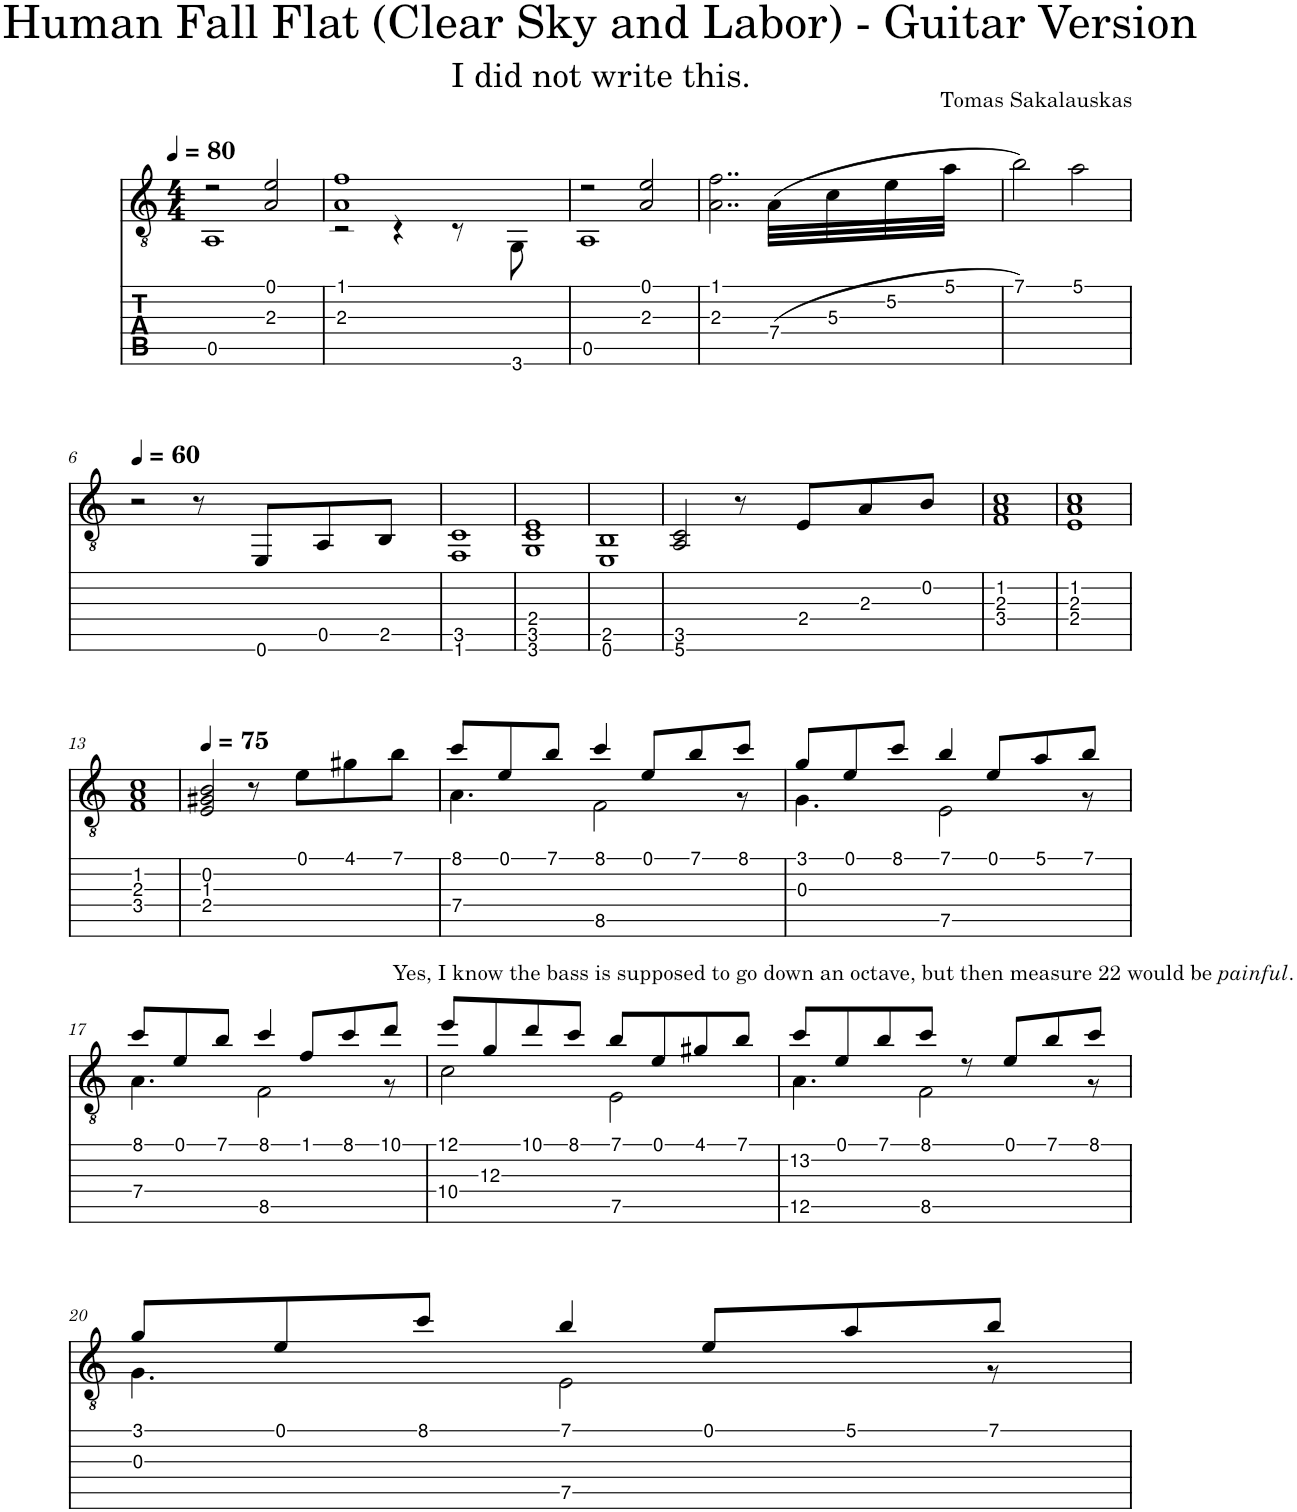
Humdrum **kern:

**kern	**kern
*part1	*part1
*staff2	*staff1
*I"Guitar	*
*I'Guit.	*
*stria6	*
*	*clefGv2
*k[]	*k[]
*M4/4	*M4/4
*MM80	*MM80
=1	=1
*^	*^
2r	1AA	2r	1AA
2A 2e	.	2A/ 2e/	.
=2	=2	=2	=2
1A 1f	2r	1A 1f	2r
.	4r	.	4r
.	8r	.	8r
.	8GG	.	8GG\
=3	=3	=3	=3
2r	1AA	2r	1AA
2A 2e	.	2A/ 2e/	.
*v	*v	*	*
*	*v	*v
=4	=4
2..A 2..f	2..A\ 2..f\
32ALLL	(32A\LLL
32c	32c\
32e	32e\
32aJJJ	32a\JJJ
=5	=5
2b	2b\)
2a	2a\
!!LO:LB:g=z
=6	=6
*	*MM60
2r	2r
8r	8r
8EE	8EE/L
8AAL	8AA/
8BBJ	8BB/J
=7	=7
1FF 1C	1FF 1C
=8	=8
1GG 1C 1E	1GG 1C 1E
=9	=9
1EE 1BB	1EE 1BB
=10	=10
2AA 2C	2AA/ 2C/
8r	8r
8E	8E/L
8AL	8A/
8BJ	8B/J
=11	=11
1F 1A 1c	1F 1A 1c
=12	=12
1E 1A 1c	1E 1A 1c
!!LO:LB:g=z
=13	=13
1F 1A 1c	1F 1A 1c
=14	=14
*	*MM75
2E 2G#X 2B	2E/ 2G#X/ 2B/
8r	8r
8e	8e\L
8g#XL	8g#X\
8bJ	8b\J
=15	=15
*^	*^
8ccL	4.A	8cc/L	4.A\
8eJ	.	8e/	.
8b	.	8b/J	.
4cc	2F	4cc/	2F\
8e	.	8e/L	.
8bL	.	8b/	.
8ccJ	8r	8cc/J	8r
=16	=16	=16	=16
8gL	4.G	8g/L	4.G\
8eJ	.	8e/	.
8cc	.	8cc/J	.
4b	2E	4b/	2E\
8e	.	8e/L	.
8aL	.	8a/	.
8bJ	8r	8b/J	8r
!!LO:LB:g=z	!!
=17	=17	=17	=17
8ccL	4.A	8cc/L	4.A\
8eJ	.	8e/	.
8b	.	8b/J	.
4cc	2F	4cc/	2F\
8f	.	8f/L	.
8ccL	.	8cc/	.
8ddJ	8r	8dd/J	8r
=18	=18	=18	=18
8eeL	2c	8ee/L	2c\
8gJ	.	8g/	.
8ddL	.	8dd/	.
8ccJ	.	8cc/J	.
8bL	2E	8b/L	2E\
8eJ	.	8e/	.
8g#XL	.	8g#X/	.
8bJ	.	8b/J	.
=19	=19	=19	=19
!	!	!LO:TX:a:t=Yes, I know the bass is supposed to go down an octave, but then measure 22 would be	!
!	!	!LO:TX:a:i:t=painful	!
!	!	!LO:TX:a:t=.	!
8ccL	4.A	8cc/L	4.A\
8eJ	.	8e/	.
8bL	.	8b/	.
8ccJ	2F	8cc/J	2F\
8r	.	8r	.
8e	.	8e/L	.
8bL	.	8b/	.
8ccJ	8r	8cc/J	8r
!!LO:LB:g=z	!!
=20	=20	=20	=20
8gL	4.G	8g/L	4.G\
8eJ	.	8e/	.
8cc	.	8cc/J	.
4b	2E	4b/	2E\
8e	.	8e/L	.
8aL	.	8a/	.
8bJ	8r	8b/J	8r
*v	*v	*	*
*	*v	*v
=	=
*-	*-
